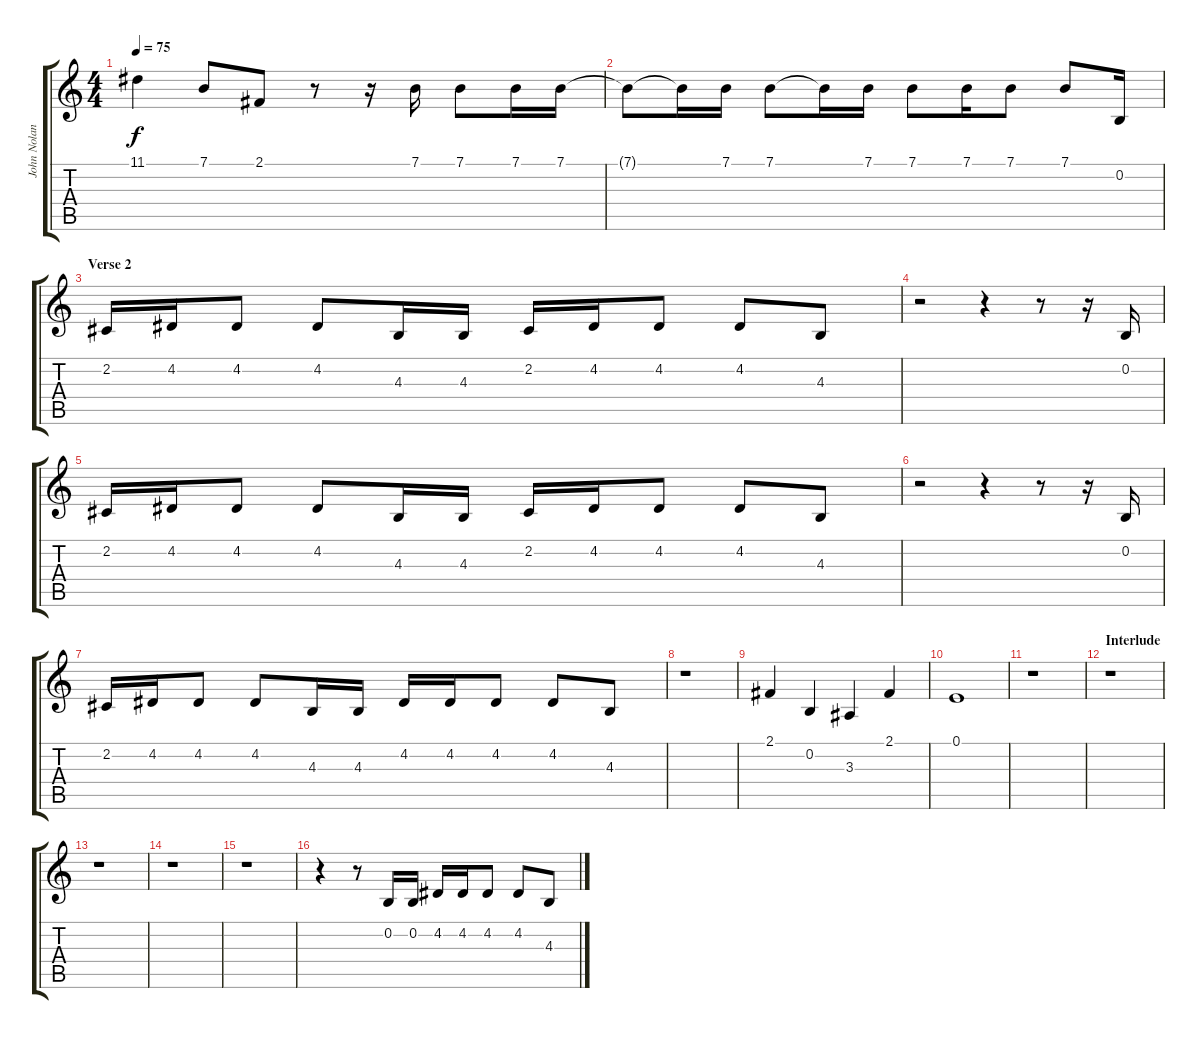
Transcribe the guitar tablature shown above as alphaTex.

\track ("John Nolan (Backup Vocals)" "John Nolan") {instrument lead4chiff}
\staff {score tabs}
\tuning (E4 B3 G3 D3 A2 E2) {hide}
\ts (4 4)
\tempo 75
\clef g2
\ks c
11.1{t}.4{dy f} 7.1.8 2.1.8 r.8 r.16 7.1.16 7.1.8 7.1.16 7.1.16 |
7.1{t}.8 7.1{t}.16 7.1.16 7.1.8 7.1{t}.16 7.1.16 7.1.8 7.1.16 7.1.8 7.1.8 0.2.16 |
\section ("" "Verse 2")
2.2.16 4.2.16 4.2.8 4.2.8 4.3.16 4.3.16 2.2.16 4.2.16 4.2.8 4.2.8 4.3.8 |
r.2 r.4 r.8 r.16 0.2.16 |
2.2.16 4.2.16 4.2.8 4.2.8 4.3.16 4.3.16 2.2.16 4.2.16 4.2.8 4.2.8 4.3.8 |
r.2 r.4 r.8 r.16 0.2.16 |
2.2.16 4.2.16 4.2.8 4.2.8 4.3.16 4.3.16 4.2.16 4.2.16 4.2.8 4.2.8 4.3.8 |
r.1 |
2.1.4 0.2.4 3.3.4 2.1.4 |
0.1.1 |
r.1 |
\section ("" "Interlude")
r.1 |
r.1 |
r.1 |
r.1 |
r.4 r.8 0.2.16 0.2.16 4.2.16 4.2.16 4.2.8 4.2.8 4.3.8
